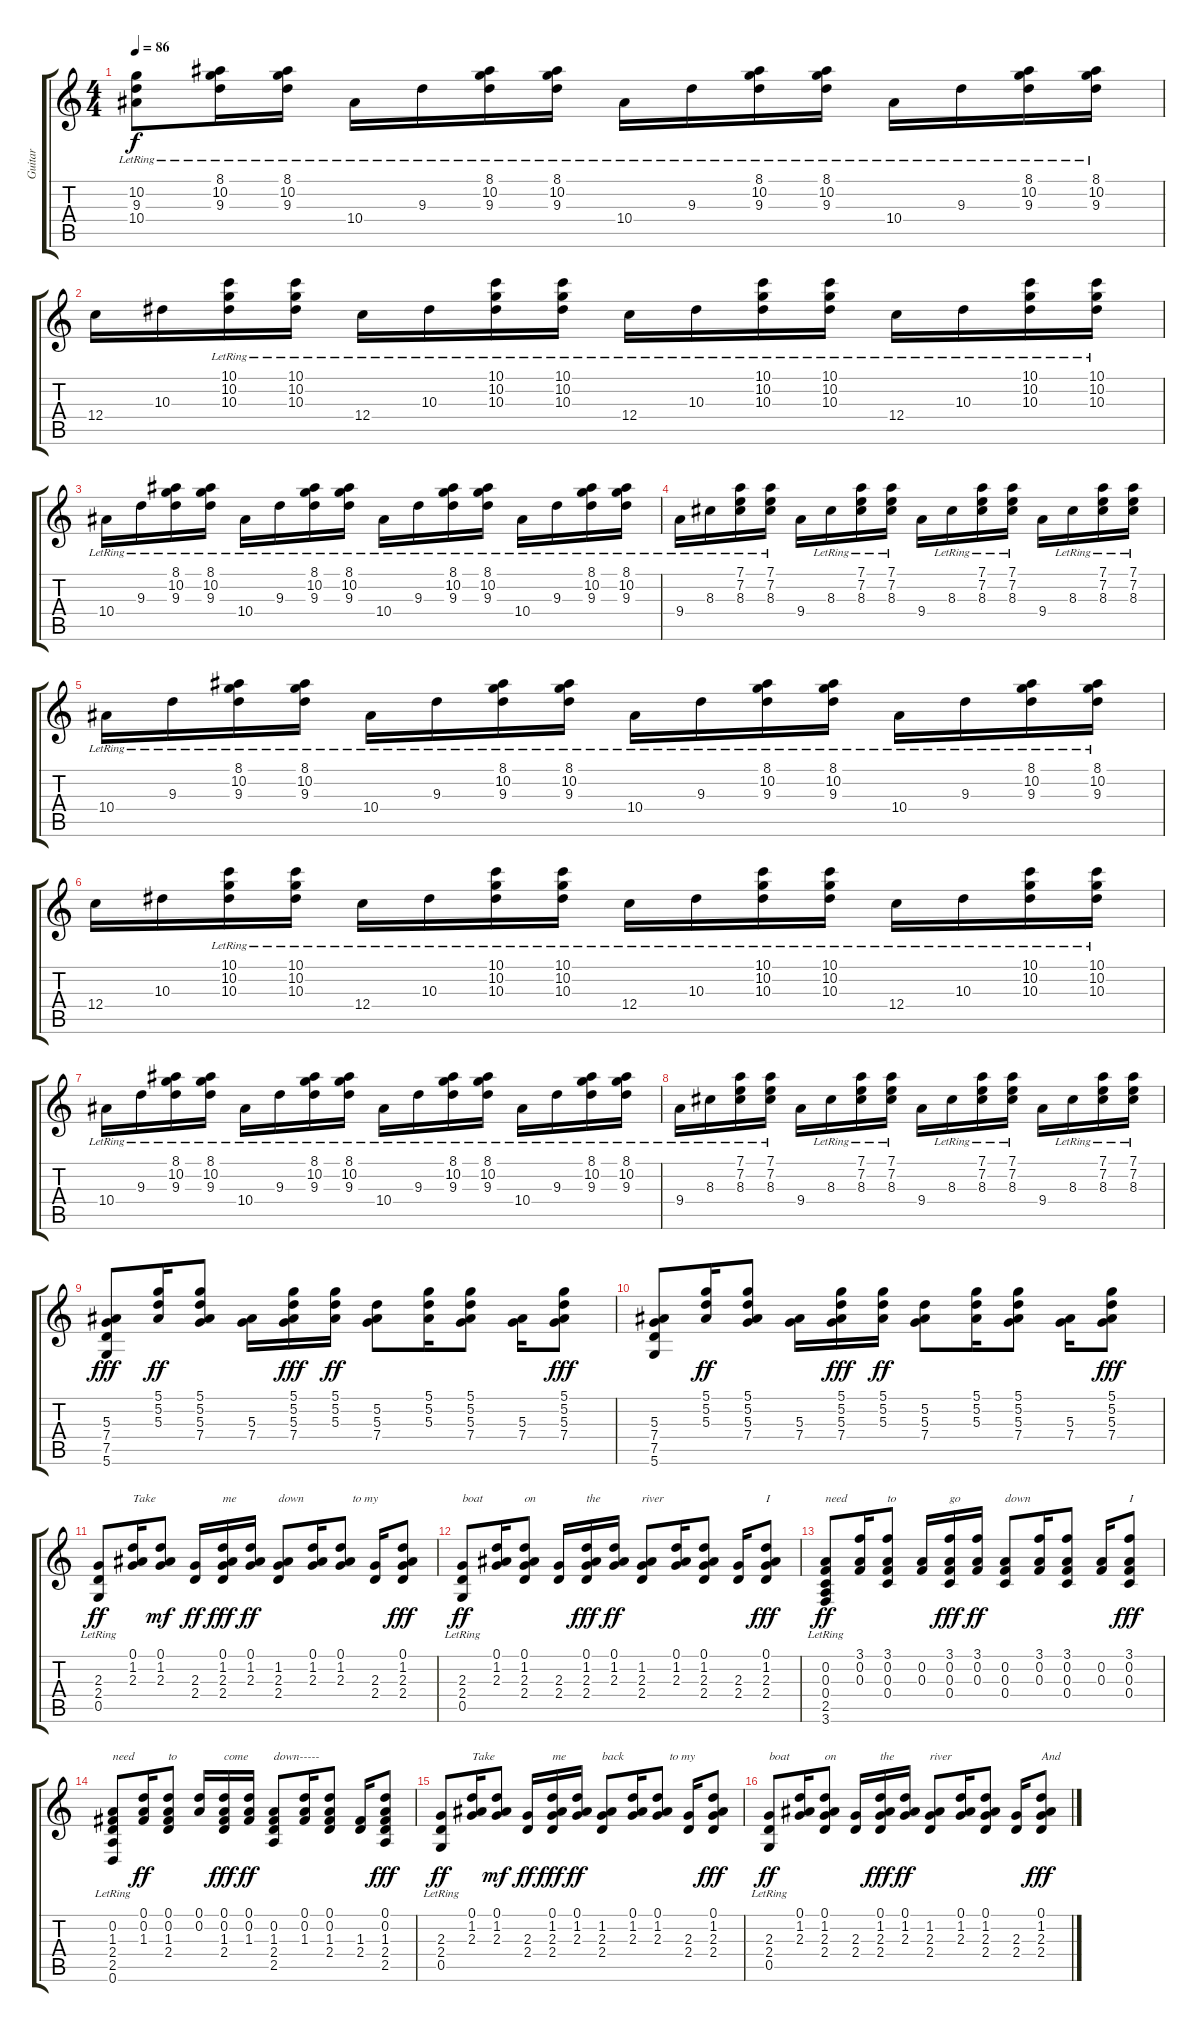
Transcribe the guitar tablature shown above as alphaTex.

\track ("Guitar" "Guitar") {instrument electricguitarjazz}
\staff {score tabs}
\tuning (D4 A3 F3 C3 G2 D2) {hide}
\ts (4 4)
\tempo 86
\clef g2
\ks c
(10.2 9.3 10.4{lr}).8{dy f instrument electricguitarjazz} (8.1 10.2{lr} 9.3).16 (8.1{lr} 10.2 9.3).16 10.4{lr}.16 9.3{lr}.16 (8.1 10.2{lr} 9.3).16 (8.1{lr} 10.2 9.3).16 10.4{lr}.16 9.3{lr}.16 (8.1 10.2{lr} 9.3).16 (8.1{lr} 10.2 9.3).16 10.4{lr}.16 9.3{lr}.16 (8.1 10.2{lr} 9.3).16 (8.1{lr} 10.2 9.3).16 |
12.4.16 10.3.16 (10.1 10.2{lr} 10.3).16 (10.1{lr} 10.2 10.3).16 12.4{lr}.16 10.3{lr}.16 (10.1 10.2{lr} 10.3).16 (10.1{lr} 10.2 10.3).16 12.4{lr}.16 10.3{lr}.16 (10.1 10.2{lr} 10.3).16 (10.1{lr} 10.2 10.3).16 12.4{lr}.16 10.3{lr}.16 (10.1 10.2{lr} 10.3).16 (10.1{lr} 10.2 10.3).16 |
10.4{lr}.16 9.3{lr}.16 (8.1 10.2{lr} 9.3).16 (8.1{lr} 10.2 9.3).16 10.4{lr}.16 9.3{lr}.16 (8.1 10.2{lr} 9.3).16 (8.1{lr} 10.2 9.3).16 10.4{lr}.16 9.3{lr}.16 (8.1 10.2{lr} 9.3).16 (8.1{lr} 10.2 9.3).16 10.4{lr}.16 9.3{lr}.16 (8.1 10.2{lr} 9.3).16 (8.1{lr} 10.2 9.3).16 |
9.4{lr}.16 8.3{lr}.16 (7.1 7.2{lr} 8.3).16 (7.1{lr} 7.2 8.3).16 9.4.16 8.3{lr}.16 (7.1 7.2{lr} 8.3).16 (7.1{lr} 7.2 8.3).16 9.4.16 8.3{lr}.16 (7.1 7.2{lr} 8.3).16 (7.1{lr} 7.2 8.3).16 9.4.16 8.3{lr}.16 (7.1 7.2{lr} 8.3).16 (7.1{lr} 7.2 8.3).16 |
10.4{lr}.16 9.3{lr}.16 (8.1 10.2{lr} 9.3).16 (8.1{lr} 10.2 9.3).16 10.4{lr}.16 9.3{lr}.16 (8.1 10.2{lr} 9.3).16 (8.1{lr} 10.2 9.3).16 10.4{lr}.16 9.3{lr}.16 (8.1 10.2{lr} 9.3).16 (8.1{lr} 10.2 9.3).16 10.4{lr}.16 9.3{lr}.16 (8.1 10.2{lr} 9.3).16 (8.1{lr} 10.2 9.3).16 |
12.4.16 10.3.16 (10.1 10.2{lr} 10.3).16 (10.1{lr} 10.2 10.3).16 12.4{lr}.16 10.3{lr}.16 (10.1 10.2{lr} 10.3).16 (10.1{lr} 10.2 10.3).16 12.4{lr}.16 10.3{lr}.16 (10.1 10.2{lr} 10.3).16 (10.1{lr} 10.2 10.3).16 12.4{lr}.16 10.3{lr}.16 (10.1 10.2{lr} 10.3).16 (10.1{lr} 10.2 10.3).16 |
10.4{lr}.16 9.3{lr}.16 (8.1 10.2{lr} 9.3).16 (8.1{lr} 10.2 9.3).16 10.4{lr}.16 9.3{lr}.16 (8.1 10.2{lr} 9.3).16 (8.1{lr} 10.2 9.3).16 10.4{lr}.16 9.3{lr}.16 (8.1 10.2{lr} 9.3).16 (8.1{lr} 10.2 9.3).16 10.4{lr}.16 9.3{lr}.16 (8.1 10.2{lr} 9.3).16 (8.1{lr} 10.2 9.3).16 |
9.4{lr}.16 8.3{lr}.16 (7.1 7.2{lr} 8.3).16 (7.1{lr} 7.2 8.3).16 9.4.16 8.3{lr}.16 (7.1 7.2{lr} 8.3).16 (7.1{lr} 7.2 8.3).16 9.4.16 8.3{lr}.16 (7.1 7.2{lr} 8.3).16 (7.1{lr} 7.2 8.3).16 9.4.16 8.3{lr}.16 (7.1 7.2{lr} 8.3).16 (7.1{lr} 7.2 8.3).16 |
(5.3 7.4 7.5 5.6).8{dy fff} (5.1 5.2 5.3).16{dy ff} (5.1 5.2 5.3 7.4).8 (5.3 7.4).16 (5.1 5.2 5.3 7.4).16{dy fff} (5.1 5.2 5.3).16{dy ff} (5.2 5.3 7.4).8 (5.1 5.2 5.3).16 (5.1 5.2 5.3 7.4).8 (5.3 7.4).16 (5.1 5.2 5.3 7.4).8{dy fff} |
(5.3 7.4 7.5 5.6).8 (5.1 5.2 5.3).16{dy ff} (5.1 5.2 5.3 7.4).8 (5.3 7.4).16 (5.1 5.2 5.3 7.4).16{dy fff} (5.1 5.2 5.3).16{dy ff} (5.2 5.3 7.4).8 (5.1 5.2 5.3).16 (5.1 5.2 5.3 7.4).8 (5.3 7.4).16 (5.1 5.2 5.3 7.4).8{dy fff} |
(2.3 2.4 0.5{lr}).8{dy ff} (0.1 1.2 2.3).16{txt "Take"} (0.1 1.2 2.3).8{dy mf} (2.3 2.4).16{dy ff} (0.1 1.2 2.3 2.4).16{txt "me" dy fff} (0.1 1.2 2.3).16{dy ff} (1.2 2.3 2.4).8{txt "down"} (0.1 1.2 2.3).16 (0.1 1.2 2.3).8{txt "    to my"} (2.3 2.4).16 (0.1 1.2 2.3 2.4).8{dy fff} |
(2.3 2.4 0.5{lr}).8{txt "boat" dy ff} (0.1 1.2 2.3).16 (0.1 1.2 2.3 2.4).8{txt "on"} (2.3 2.4).16 (0.1 1.2 2.3 2.4).16{txt "the" dy fff} (0.1 1.2 2.3).16{dy ff} (1.2 2.3 2.4).8{txt "river"} (0.1 1.2 2.3).16 (0.1 1.2 2.3 2.4).8 (2.3 2.4).16 (0.1 1.2 2.3 2.4).8{txt "I" dy fff} |
(0.2 0.3 0.4 2.5 3.6{lr}).8{txt "need" dy ff} (3.1 0.2 0.3).16 (3.1 0.2 0.3 0.4).8{txt "to"} (0.2 0.3).16 (3.1 0.2 0.3 0.4).16{txt "go" dy fff} (3.1 0.2 0.3).16{dy ff} (0.2 0.3 0.4).8{txt "down"} (3.1 0.2 0.3).16 (3.1 0.2 0.3 0.4).8 (0.2 0.3).16 (3.1 0.2 0.3 0.4).8{txt "I" dy fff} |
(0.2 1.3 2.4{lr} 2.5 0.6{lr}).8{txt "need"} (0.1 0.2 1.3).16{dy ff} (0.1 0.2 1.3 2.4).8{txt "to"} (0.1 0.2).16 (0.1 0.2 1.3 2.4).16{txt "come" dy fff} (0.1 0.2 1.3).16{dy ff} (0.2 1.3 2.4 2.5).8{txt "down-----"} (0.1 0.2 1.3).16 (0.1 0.2 1.3 2.4).8 (1.3 2.4).16 (0.1 0.2 1.3 2.4 2.5).8{dy fff} |
(2.3 2.4 0.5{lr}).8{dy ff} (0.1 1.2 2.3).16{txt "Take"} (0.1 1.2 2.3).8{dy mf} (2.3 2.4).16{dy ff} (0.1 1.2 2.3 2.4).16{txt "me" dy fff} (0.1 1.2 2.3).16{dy ff} (1.2 2.3 2.4).8{txt "back"} (0.1 1.2 2.3).16 (0.1 1.2 2.3).8{txt "    to my"} (2.3 2.4).16 (0.1 1.2 2.3 2.4).8{dy fff} |
(2.3 2.4 0.5{lr}).8{txt "boat" dy ff} (0.1 1.2 2.3).16 (0.1 1.2 2.3 2.4).8{txt "on"} (2.3 2.4).16 (0.1 1.2 2.3 2.4).16{txt "the" dy fff} (0.1 1.2 2.3).16{dy ff} (1.2 2.3 2.4).8{txt "river"} (0.1 1.2 2.3).16 (0.1 1.2 2.3 2.4).8 (2.3 2.4).16 (0.1 1.2 2.3 2.4).8{txt "And" dy fff}
